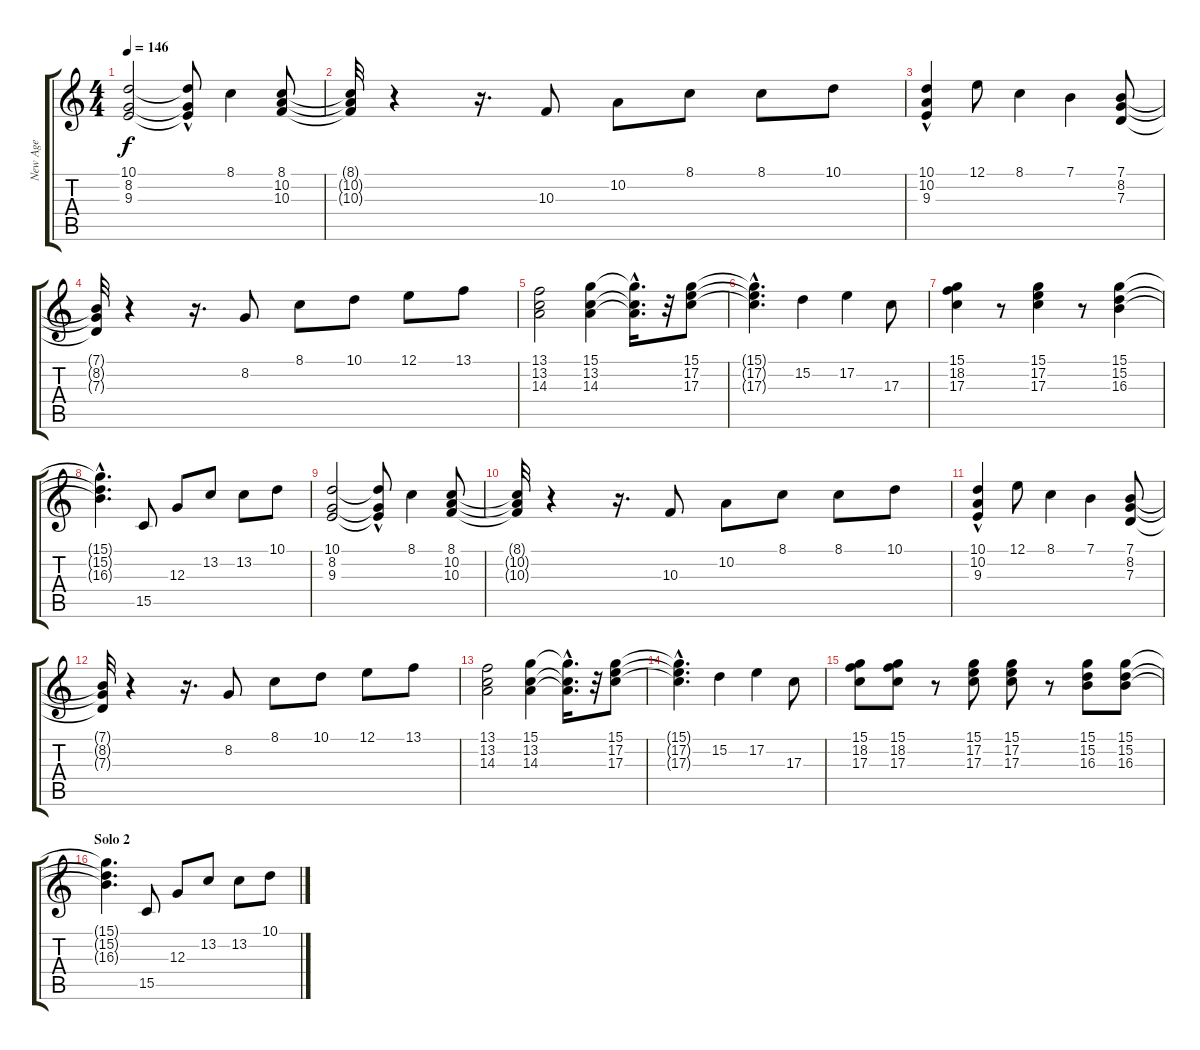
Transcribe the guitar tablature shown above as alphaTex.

\track ("New Age" "New Age") {instrument synthstrings1}
\staff {score tabs}
\tuning (E4 B3 G3 D3 A2 E2) {hide}
\ts (4 4)
\tempo 146
\clef g2
\ks c
(10.1 8.2 9.3).2{dy f} (10.1{t} 8.2{hac t} 9.3{hac t}).8 8.1.4 (8.1 10.2 10.3).8 |
(8.1{t} 10.2{t} 10.3{t}).32 r.4 r.16{d} 10.3.8 10.2.8 8.1.8 8.1.8 10.1.8 |
(10.1 10.2{hac} 9.3{hac}).4 12.1.8 8.1.4 7.1.4 (7.1 8.2 7.3).8 |
(7.1{t} 8.2{t} 7.3{t}).32 r.4 r.16{d} 8.2.8 8.1.8 10.1.8 12.1.8 13.1.8 |
(13.1 13.2 14.3).2 (15.1 13.2 14.3).4 (15.1{hac t} 13.2{hac t} 14.3{hac t}).16{d} r.32 (15.1 17.2 17.3).8 |
(15.1{hac t} 17.2{hac t} 17.3{hac t}).4{d} 15.2.4 17.2.4 17.3.8 |
(15.1 18.2 17.3).4 r.8 (15.1 17.2 17.3).4 r.8 (15.1 15.2 16.3).4 |
(15.1{hac t} 15.2{hac t} 16.3{hac t}).4{d} 15.5.8 12.3.8 13.2.8 13.2.8 10.1.8 |
(10.1 8.2 9.3).2 (10.1{t} 8.2{hac t} 9.3{hac t}).8 8.1.4 (8.1 10.2 10.3).8 |
(8.1{t} 10.2{t} 10.3{t}).32 r.4 r.16{d} 10.3.8 10.2.8 8.1.8 8.1.8 10.1.8 |
(10.1 10.2{hac} 9.3{hac}).4 12.1.8 8.1.4 7.1.4 (7.1 8.2 7.3).8 |
(7.1{t} 8.2{t} 7.3{t}).32 r.4 r.16{d} 8.2.8 8.1.8 10.1.8 12.1.8 13.1.8 |
(13.1 13.2 14.3).2 (15.1 13.2 14.3).4 (15.1{hac t} 13.2{hac t} 14.3{hac t}).16{d} r.32 (15.1 17.2 17.3).8 |
(15.1{hac t} 17.2{hac t} 17.3{hac t}).4{d} 15.2.4 17.2.4 17.3.8 |
(15.1 18.2 17.3).8 (15.1 18.2 17.3).8 r.8 (15.1 17.2 17.3).8 (15.1 17.2 17.3).8 r.8 (15.1 15.2 16.3).8 (15.1 15.2 16.3).8 |
\section ("" "Solo 2")
(15.1{t} 15.2{t} 16.3{t}).4{d volume 10} 15.5.8 12.3.8 13.2.8 13.2.8 10.1.8
